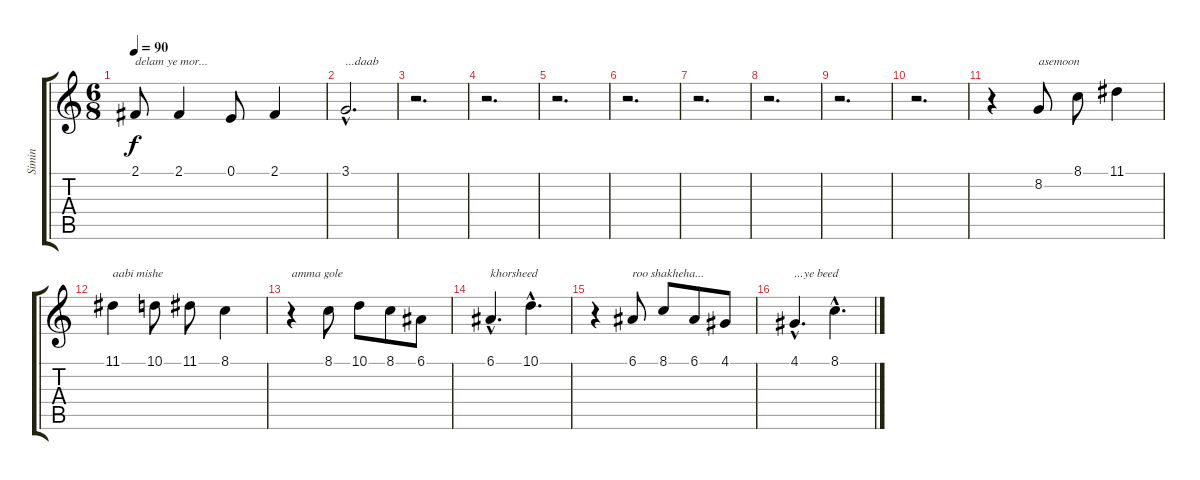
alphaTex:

\track ("Simin" "Simin") {instrument pad1newage}
\staff {score tabs}
\tuning (E4 B3 G3 D3 A2 E2) {hide}
\ts (6 8)
\tempo 90
\clef g2
\ks c
2.1.8{txt "delam ye mor..." dy f} 2.1.4 0.1.8 2.1.4 |
3.1{hac}.2{d txt "...daab"} |
r.2{d} |
r.2{d} |
r.2{d} |
r.2{d} |
r.2{d} |
r.2{d} |
r.2{d} |
r.2{d} |
r.4 8.2.8{txt "asemoon"} 8.1.8 11.1.4 |
11.1.4{txt "aabi mishe"} 10.1.8 11.1.8 8.1.4 |
r.4{txt "amma gole "} 8.1.8 10.1.8 8.1.8 6.1.8 |
6.1{hac}.4{d txt "khorsheed"} 10.1{hac}.4{d} |
r.4 6.1.8{txt "roo shakheha..."} 8.1.8 6.1.8 4.1.8 |
4.1{hac}.4{d txt "...ye beed"} 8.1{hac}.4{d}
